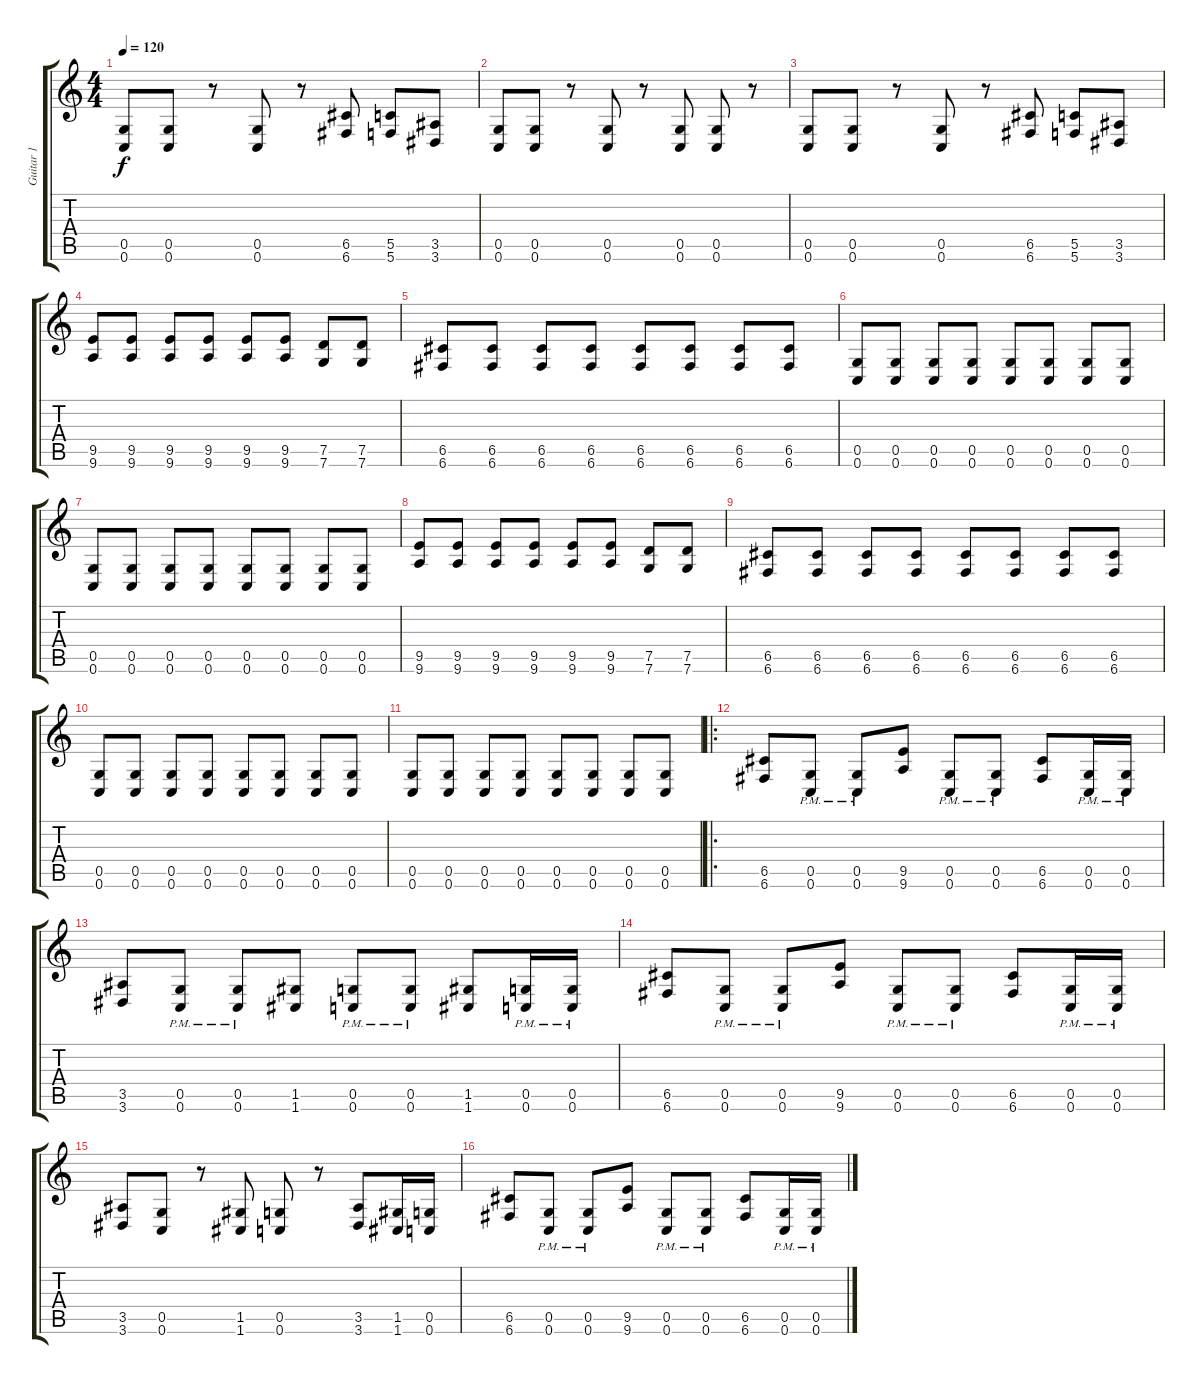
\track ("Guitar 1" "Guitar 1") {instrument distortionguitar}
\staff {score tabs}
\tuning (D4 A3 F3 C3 G2 C2) {hide}
\ts (4 4)
\tempo 120
\clef g2
\ks c
(0.5 0.6).8{dy f} (0.5 0.6).8 r.8 (0.5 0.6).8 r.8 (6.5 6.6).8 (5.5 5.6).8 (3.5 3.6).8 |
(0.5 0.6).8 (0.5 0.6).8 r.8 (0.5 0.6).8 r.8 (0.5 0.6).8 (0.5 0.6).8 r.8 |
(0.5 0.6).8 (0.5 0.6).8 r.8 (0.5 0.6).8 r.8 (6.5 6.6).8 (5.5 5.6).8 (3.5 3.6).8 |
(9.5 9.6).8 (9.5 9.6).8 (9.5 9.6).8 (9.5 9.6).8 (9.5 9.6).8 (9.5 9.6).8 (7.5 7.6).8 (7.5 7.6).8 |
(6.5 6.6).8 (6.5 6.6).8 (6.5 6.6).8 (6.5 6.6).8 (6.5 6.6).8 (6.5 6.6).8 (6.5 6.6).8 (6.5 6.6).8 |
(0.5 0.6).8 (0.5 0.6).8 (0.5 0.6).8 (0.5 0.6).8 (0.5 0.6).8 (0.5 0.6).8 (0.5 0.6).8 (0.5 0.6).8 |
(0.5 0.6).8 (0.5 0.6).8 (0.5 0.6).8 (0.5 0.6).8 (0.5 0.6).8 (0.5 0.6).8 (0.5 0.6).8 (0.5 0.6).8 |
(9.5 9.6).8 (9.5 9.6).8 (9.5 9.6).8 (9.5 9.6).8 (9.5 9.6).8 (9.5 9.6).8 (7.5 7.6).8 (7.5 7.6).8 |
(6.5 6.6).8 (6.5 6.6).8 (6.5 6.6).8 (6.5 6.6).8 (6.5 6.6).8 (6.5 6.6).8 (6.5 6.6).8 (6.5 6.6).8 |
(0.5 0.6).8 (0.5 0.6).8 (0.5 0.6).8 (0.5 0.6).8 (0.5 0.6).8 (0.5 0.6).8 (0.5 0.6).8 (0.5 0.6).8 |
(0.5 0.6).8 (0.5 0.6).8 (0.5 0.6).8 (0.5 0.6).8 (0.5 0.6).8 (0.5 0.6).8 (0.5 0.6).8 (0.5 0.6).8 |
\ro
(6.5 6.6).8 (0.5{pm} 0.6{pm}).8 (0.5{pm} 0.6{pm}).8 (9.5 9.6).8 (0.5{pm} 0.6{pm}).8 (0.5{pm} 0.6{pm}).8 (6.5 6.6).8 (0.5{pm} 0.6{pm}).16 (0.5{pm} 0.6{pm}).16 |
(3.5 3.6).8 (0.5{pm} 0.6{pm}).8 (0.5{pm} 0.6{pm}).8 (1.5 1.6).8 (0.5{pm} 0.6{pm}).8 (0.5{pm} 0.6{pm}).8 (1.5 1.6).8 (0.5{pm} 0.6{pm}).16 (0.5{pm} 0.6{pm}).16 |
(6.5 6.6).8 (0.5{pm} 0.6{pm}).8 (0.5{pm} 0.6{pm}).8 (9.5 9.6).8 (0.5{pm} 0.6{pm}).8 (0.5{pm} 0.6{pm}).8 (6.5 6.6).8 (0.5{pm} 0.6{pm}).16 (0.5{pm} 0.6{pm}).16 |
(3.5 3.6).8 (0.5 0.6).8 r.8 (1.5 1.6).8 (0.5 0.6).8 r.8 (3.5 3.6).8 (1.5 1.6).16 (0.5 0.6).16 |
(6.5 6.6).8 (0.5{pm} 0.6{pm}).8 (0.5{pm} 0.6{pm}).8 (9.5 9.6).8 (0.5{pm} 0.6{pm}).8 (0.5{pm} 0.6{pm}).8 (6.5 6.6).8 (0.5{pm} 0.6{pm}).16 (0.5{pm} 0.6{pm}).16
